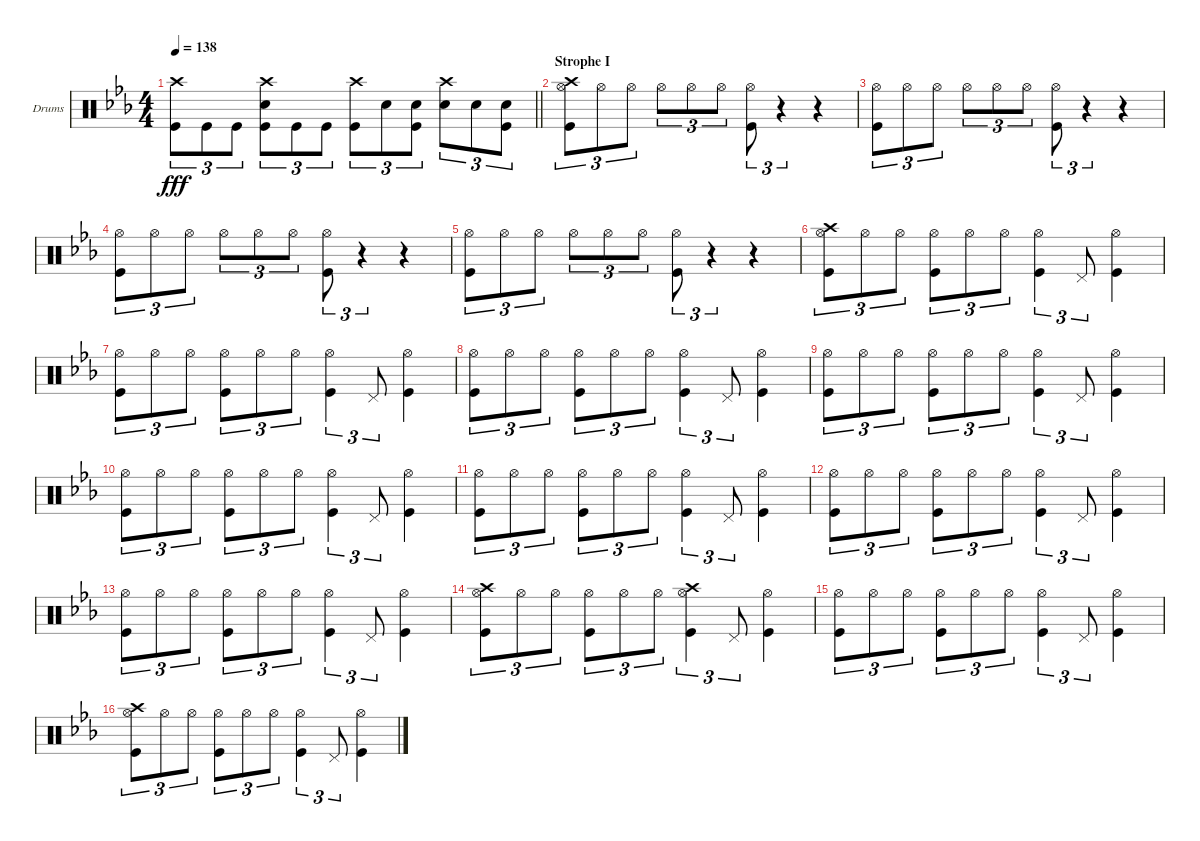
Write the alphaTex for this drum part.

\bracketExtendMode groupsimilarinstruments
\firstSystemTrackNameOrientation horizontal
\otherSystemsTrackNameOrientation horizontal
\track ("Drumkit" "Drums") {instrument percussion}
\staff {score}
\articulation defaults
\ts (4 4)
\tempo 138
\clef neutral
\barLineRight lightlight
\ks eb
("Crash high (hit)" "Kick (hit)").8{tu (3 2) dy fff} "Kick (hit)".8{tu (3 2)} "Kick (hit)".8{tu (3 2)} ("Crash high (hit)" "Snare (hit) 2" "Kick (hit)").8{tu (3 2)} "Kick (hit)".8{tu (3 2)} "Kick (hit)".8{tu (3 2)} ("Crash high (hit)" "Kick (hit)").8{tu (3 2)} "Snare (hit) 2".8{tu (3 2)} ("Snare (hit) 2" "Kick (hit)").8{tu (3 2)} ("Crash high (hit)" "Snare (hit) 2").8{tu (3 2)} "Snare (hit) 2".8{tu (3 2)} ("Snare (hit) 2" "Kick (hit)").8{tu (3 2)} |
\section ("" "Strophe I")
("Hi-Hat (open)" "Crash high (hit)" "Kick (hit)").8{tu (3 2)} "Hi-Hat (open)".8{tu (3 2)} "Hi-Hat (open)".8{tu (3 2)} "Hi-Hat (open)".8{tu (3 2)} "Hi-Hat (open)".8{tu (3 2)} "Hi-Hat (open)".8{tu (3 2)} ("Hi-Hat (open)" "Kick (hit)").8{tu (3 2)} r.4{tu (3 2)} r.4 |
("Hi-Hat (open)" "Kick (hit)").8{tu (3 2)} "Hi-Hat (open)".8{tu (3 2)} "Hi-Hat (open)".8{tu (3 2)} "Hi-Hat (open)".8{tu (3 2)} "Hi-Hat (open)".8{tu (3 2)} "Hi-Hat (open)".8{tu (3 2)} ("Hi-Hat (open)" "Kick (hit)").8{tu (3 2)} r.4{tu (3 2)} r.4 |
("Hi-Hat (open)" "Kick (hit)").8{tu (3 2)} "Hi-Hat (open)".8{tu (3 2)} "Hi-Hat (open)".8{tu (3 2)} "Hi-Hat (open)".8{tu (3 2)} "Hi-Hat (open)".8{tu (3 2)} "Hi-Hat (open)".8{tu (3 2)} ("Hi-Hat (open)" "Kick (hit)").8{tu (3 2)} r.4{tu (3 2)} r.4 |
("Hi-Hat (open)" "Kick (hit)").8{tu (3 2)} "Hi-Hat (open)".8{tu (3 2)} "Hi-Hat (open)".8{tu (3 2)} "Hi-Hat (open)".8{tu (3 2)} "Hi-Hat (open)".8{tu (3 2)} "Hi-Hat (open)".8{tu (3 2)} ("Hi-Hat (open)" "Kick (hit)").8{tu (3 2)} r.4{tu (3 2)} r.4 |
("Hi-Hat (open)" "Crash high (hit)" "Kick (hit)").8{tu (3 2)} "Hi-Hat (open)".8{tu (3 2)} "Hi-Hat (open)".8{tu (3 2)} ("Hi-Hat (open)" "Kick (hit)").8{tu (3 2)} "Hi-Hat (open)".8{tu (3 2)} "Hi-Hat (open)".8{tu (3 2)} ("Hi-Hat (open)" "Kick (hit)").4{tu (3 2)} "Pedal Hi-Hat (hit)".8{tu (3 2)} ("Hi-Hat (open)" "Kick (hit)").4 |
("Hi-Hat (open)" "Kick (hit)").8{tu (3 2)} "Hi-Hat (open)".8{tu (3 2)} "Hi-Hat (open)".8{tu (3 2)} ("Hi-Hat (open)" "Kick (hit)").8{tu (3 2)} "Hi-Hat (open)".8{tu (3 2)} "Hi-Hat (open)".8{tu (3 2)} ("Hi-Hat (open)" "Kick (hit)").4{tu (3 2)} "Pedal Hi-Hat (hit)".8{tu (3 2)} ("Hi-Hat (open)" "Kick (hit)").4 |
("Hi-Hat (open)" "Kick (hit)").8{tu (3 2)} "Hi-Hat (open)".8{tu (3 2)} "Hi-Hat (open)".8{tu (3 2)} ("Hi-Hat (open)" "Kick (hit)").8{tu (3 2)} "Hi-Hat (open)".8{tu (3 2)} "Hi-Hat (open)".8{tu (3 2)} ("Hi-Hat (open)" "Kick (hit)").4{tu (3 2)} "Pedal Hi-Hat (hit)".8{tu (3 2)} ("Hi-Hat (open)" "Kick (hit)").4 |
("Hi-Hat (open)" "Kick (hit)").8{tu (3 2)} "Hi-Hat (open)".8{tu (3 2)} "Hi-Hat (open)".8{tu (3 2)} ("Hi-Hat (open)" "Kick (hit)").8{tu (3 2)} "Hi-Hat (open)".8{tu (3 2)} "Hi-Hat (open)".8{tu (3 2)} ("Hi-Hat (open)" "Kick (hit)").4{tu (3 2)} "Pedal Hi-Hat (hit)".8{tu (3 2)} ("Hi-Hat (open)" "Kick (hit)").4 |
("Hi-Hat (open)" "Kick (hit)").8{tu (3 2)} "Hi-Hat (open)".8{tu (3 2)} "Hi-Hat (open)".8{tu (3 2)} ("Hi-Hat (open)" "Kick (hit)").8{tu (3 2)} "Hi-Hat (open)".8{tu (3 2)} "Hi-Hat (open)".8{tu (3 2)} ("Hi-Hat (open)" "Kick (hit)").4{tu (3 2)} "Pedal Hi-Hat (hit)".8{tu (3 2)} ("Hi-Hat (open)" "Kick (hit)").4 |
("Hi-Hat (open)" "Kick (hit)").8{tu (3 2)} "Hi-Hat (open)".8{tu (3 2)} "Hi-Hat (open)".8{tu (3 2)} ("Hi-Hat (open)" "Kick (hit)").8{tu (3 2)} "Hi-Hat (open)".8{tu (3 2)} "Hi-Hat (open)".8{tu (3 2)} ("Hi-Hat (open)" "Kick (hit)").4{tu (3 2)} "Pedal Hi-Hat (hit)".8{tu (3 2)} ("Hi-Hat (open)" "Kick (hit)").4 |
("Hi-Hat (open)" "Kick (hit)").8{tu (3 2)} "Hi-Hat (open)".8{tu (3 2)} "Hi-Hat (open)".8{tu (3 2)} ("Hi-Hat (open)" "Kick (hit)").8{tu (3 2)} "Hi-Hat (open)".8{tu (3 2)} "Hi-Hat (open)".8{tu (3 2)} ("Hi-Hat (open)" "Kick (hit)").4{tu (3 2)} "Pedal Hi-Hat (hit)".8{tu (3 2)} ("Hi-Hat (open)" "Kick (hit)").4 |
("Hi-Hat (open)" "Kick (hit)").8{tu (3 2)} "Hi-Hat (open)".8{tu (3 2)} "Hi-Hat (open)".8{tu (3 2)} ("Hi-Hat (open)" "Kick (hit)").8{tu (3 2)} "Hi-Hat (open)".8{tu (3 2)} "Hi-Hat (open)".8{tu (3 2)} ("Hi-Hat (open)" "Kick (hit)").4{tu (3 2)} "Pedal Hi-Hat (hit)".8{tu (3 2)} ("Hi-Hat (open)" "Kick (hit)").4 |
("Hi-Hat (open)" "Crash high (hit)" "Kick (hit)").8{tu (3 2)} "Hi-Hat (open)".8{tu (3 2)} "Hi-Hat (open)".8{tu (3 2)} ("Hi-Hat (open)" "Kick (hit)").8{tu (3 2)} "Hi-Hat (open)".8{tu (3 2)} "Hi-Hat (open)".8{tu (3 2)} ("Hi-Hat (open)" "Crash high (hit)" "Kick (hit)").4{tu (3 2)} "Pedal Hi-Hat (hit)".8{tu (3 2)} ("Hi-Hat (open)" "Kick (hit)").4 |
("Hi-Hat (open)" "Kick (hit)").8{tu (3 2)} "Hi-Hat (open)".8{tu (3 2)} "Hi-Hat (open)".8{tu (3 2)} ("Hi-Hat (open)" "Kick (hit)").8{tu (3 2)} "Hi-Hat (open)".8{tu (3 2)} "Hi-Hat (open)".8{tu (3 2)} ("Hi-Hat (open)" "Kick (hit)").4{tu (3 2)} "Pedal Hi-Hat (hit)".8{tu (3 2)} ("Hi-Hat (open)" "Kick (hit)").4 |
("Hi-Hat (open)" "Crash high (hit)" "Kick (hit)").8{tu (3 2)} "Hi-Hat (open)".8{tu (3 2)} "Hi-Hat (open)".8{tu (3 2)} ("Hi-Hat (open)" "Kick (hit)").8{tu (3 2)} "Hi-Hat (open)".8{tu (3 2)} "Hi-Hat (open)".8{tu (3 2)} ("Hi-Hat (open)" "Kick (hit)").4{tu (3 2)} "Pedal Hi-Hat (hit)".8{tu (3 2)} ("Hi-Hat (open)" "Kick (hit)").4
